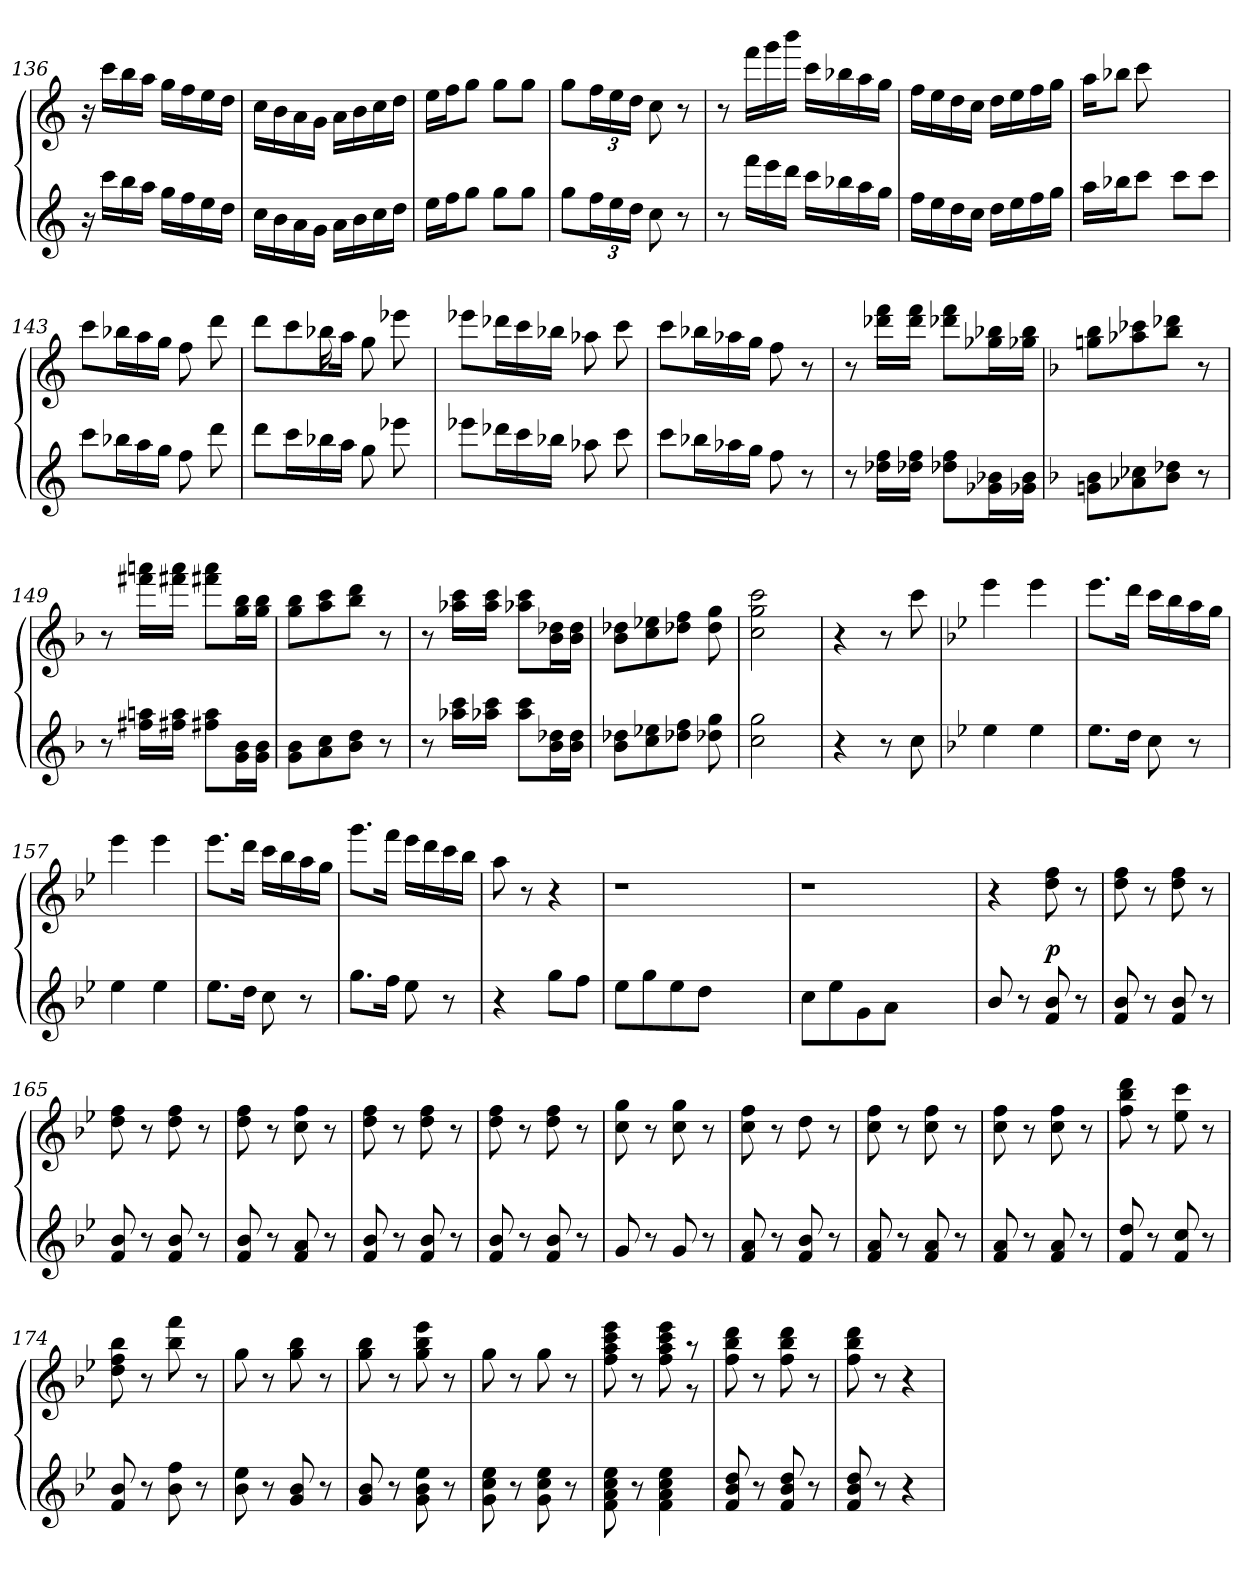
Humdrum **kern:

**kern	**kern	**dynam
*part1	*part1	*part1
*staff2	*staff1	*staff1/2
*clefG2	*clefG2	*
*k[]	*k[]	*
=136	=136	=136
16r	16r	.
16ccci\LL	16cccj\LL	.
16bbi\	16bbj\	.
16aai\JJ	16aaj\JJ	.
16ggi\LL	16ggj\LL	.
16ffi\	16ffj\	.
16eei\	16eej\	.
16ddi\JJ	16ddj\JJ	.
!!LO:LB:g=z
=137	=137	=137
16cci\LL	16ccj\LL	.
16bi\	16bj\	.
16ai\	16aj\	.
16gi\JJ	16gj\JJ	.
16ai\LL	16aj\LL	.
16bi\	16bj\	.
16cci\	16ccj\	.
16ddi\JJ	16ddj\JJ	.
=138	=138	=138
16eei\LL	16eej\LL	.
16ffi\J	16ffj\J	.
8ggi\J	8ggj\J	.
8ggi\L	8ggj\L	.
8ggi\J	8ggj\J	.
=139	=139	=139
8ggi\L	8ggj\L	.
24ffi\L	24ffj\L	.
24eei\	24eej\	.
24ddi\JJ	24ddj\JJ	.
8cci\	8ccj\	.
8r	8r	.
=140	=140	=140
8r	8r	.
16fffi\LL	16fffj\LL	.
16eeei\	16gggj\	.
16dddi\JJ	16bbbj\JJ	.
16ccci\LL	16cccj\LL	.
16bb-Xi\	16bb-Xj\	.
16aai\	16aaj\	.
16ggi\JJ	16ggj\JJ	.
=141	=141	=141
16ffi\LL	16ffj\LL	.
16eei\	16eej\	.
16ddi\	16ddj\	.
16cci\JJ	16ccj\JJ	.
16ddi\LL	16ddj\LL	.
16eei\	16eej\	.
16ffi\	16ffj\	.
16ggi\JJ	16ggj\JJ	.
=142	=142	=142
*	*^	*
16aai\LL	16aaj\KL	16ryy	.
16bb-Xi\J	8bb-Xj\J	16ryy	.
8ccci\J	.	8cccZ\	.
.	16ryy	.	.
8ccci\L	4ryy	4ryy	.
8ccci\J	.	.	.
*	*v	*v	*
!!LO:LB:g=z
=143	=143	=143
8ccci\L	8cccj\L	.
16bb-Xi\L	16bb-Xj\L	.
16aai\	16aaj\	.
16ggi\JJ	16ggj\JJ	.
8ffi\	8ffj\	.
8dddi\	8dddj\	.
=144	=144	=144
*	*^	*
8dddi\L	8dddj\L	8ryy	.
16ccci\L	8cccj\	16ryy	.
16bb-Xi\	.	16bb-XZ\	.
16aai\JJ	16aaj\Jk	4ryy	.
8ggi\	8ggj\	.	.
8eee-Xi\	8eee-Xj\	.	.
.	.	16ryy	.
*	*v	*v	*
=145	=145	=145
8eee-Xi\L	8eee-Xj\L	.
16ddd-Xi\L	16ddd-Xj\L	.
16ccci\	16cccj\	.
16bb-Xi\JJ	16bb-Xj\JJ	.
8aa-Xi\	8aa-Xj\	.
8ccci\	8cccj\	.
=146	=146	=146
8ccci\L	8cccj\L	.
16bb-Xi\L	16bb-Xj\L	.
16aa-Xi\	16aa-Xj\	.
16ggi\JJ	16ggj\JJ	.
8ffi\	8ffj\	.
8r	8r	.
=147	=147	=147
8r	8r	.
16dd-Xi\ 16ffi\LL	16fffj\ 16ddd-Xj\LL	.
16dd-Xi\ 16ffi\JJ	16ddd-j\ 16fffj\JJ	.
8dd-Xi\ 8ffi\L	8ddd-Xj\ 8fffj\L	.
16g-Xi\ 16b-Xi\L	16gg-Xj\ 16bb-Xj\L	.
16g-Xi\ 16b-i\JJ	16gg-Xj\ 16bb-j\JJ	.
!!LO:LB:g=z
=148	=148	=148
*k[b-]	*k[b-]	*
8gni\ 8b-i\L	8ggnj\ 8bb-j\L	.
8cc-Xi\ 8a-Xi\	8aa-Xj\ 8ccc-Xj\	.
8b-i\ 8dd-Xi\J	8ddd-Xj\ 8bb-j\J	.
8r	8r	.
=149	=149	=149
8r	8r	.
16ff#Xi\ 16aani\LL	16fff#Xj\ 16aaanj\LL	.
16ff#Xi\ 16aai\JJ	16fff#Xj\ 16aaaj\JJ	.
8ff#Xi\ 8aai\L	8fff#Xj\ 8aaaj\L	.
16gi\ 16b-i\L	16ggj\ 16bb-j\L	.
16gi\ 16b-i\JJ	16bb-j\ 16ggj\JJ	.
=150	=150	=150
8gi\ 8b-i\L	8ggj\ 8bb-j\L	.
8cci\ 8ai\	8aaj\ 8cccj\	.
8ddi\ 8b-i\J	8dddj\ 8bb-j\J	.
8r	8r	.
=151	=151	=151
8r	8r	.
16aa-Xi\ 16ccci\LL	16cccj\ 16aa-Xj\LL	.
16ccci\ 16aa-Xi\JJ	16cccj\ 16aa-j\JJ	.
8aa-i\ 8ccci\L	8aa-Xj\ 8cccj\L	.
16b-i\ 16dd-Xi\L	16b-j\ 16dd-Xj\L	.
16b-i\ 16dd-i\JJ	16b-j\ 16dd-j\JJ	.
=152	=152	=152
8b-i\ 8dd-Xi\L	8b-j\ 8dd-Xj\L	.
8cci\ 8ee-Xi\	8ccj\ 8ee-Xj\	.
8dd-Xi\ 8ffi\J	8ffj\ 8dd-Xj\J	.
8dd-Xi\ 8ggi\	8dd-j\ 8ggj\	.
=153	=153	=153
2cci\ 2ggi\	2ccj\ 2cccj\ 2ggj\	.
=154	=154	=154
4r	4r	.
8r	8r	.
8cci\	8cccj\	.
!!LO:PB:g=z
=155	=155	=155
*k[b-e-]	*k[b-e-]	*
4ee-i\	4eee-j\	.
4ee-i\	4eee-j\	.
=156	=156	=156
8.ee-i\L	8.eee-j\L	.
16ddi\Jk	16dddj\Jk	.
8cci\	16cccj\LL	.
.	16bb-j\	.
8r	16aaj\	.
.	16ggj\JJ	.
=157	=157	=157
4ee-i\	4eee-j\	.
4ee-i\	4eee-j\	.
=158	=158	=158
8.ee-i\L	8.eee-j\L	.
16ddi\Jk	16dddj\Jk	.
8cci\	16cccj\LL	.
.	16bb-j\	.
8r	16aaj\	.
.	16ggj\JJ	.
=159	=159	=159
8.ggi\L	8.gggj\L	.
16ffi\Jk	16fffj\Jk	.
8ee-i\	16eee-j\LL	.
.	16dddj\	.
8r	16cccj\	.
.	16bb-j\JJ	.
=160	=160	=160
4r	8aaj\	.
.	8r	.
8ggi\L	4r	.
8ffi\J	.	.
=161	=161	=161
8ee-i\L	1r	.
8ggi\	.	.
8ee-i\	.	.
8ddi\J	.	.
2ryy	.	.
=162	=162	=162
8cci\L	1r	.
8ee-i\	.	.
8gi\	.	.
8ai\J	.	.
2ryy	.	.
!!LO:LB:g=z
=163	=163	=163
8b-i/	4r	.
8r	.	.
!	!	!LO:DY:a=2
8b-i/ 8fi/	8ddj\ 8ffj\	p
8r	8r	.
=164	=164	=164
8b-i/ 8fi/	8ddj\ 8ffj\	.
8r	8r	.
8b-i/ 8fi/	8ddj\ 8ffj\	.
8r	8r	.
=165	=165	=165
8b-i/ 8fi/	8ddj\ 8ffj\	.
8r	8r	.
8b-i/ 8fi/	8ddj\ 8ffj\	.
8r	8r	.
=166	=166	=166
8b-i/ 8fi/	8ddj\ 8ffj\	.
8r	8r	.
8ai/ 8fi/	8ccj\ 8ffj\	.
8r	8r	.
=167	=167	=167
8b-i/ 8fi/	8ddj\ 8ffj\	.
8r	8r	.
8b-i/ 8fi/	8ddj\ 8ffj\	.
8r	8r	.
=168	=168	=168
8b-i/ 8fi/	8ddj\ 8ffj\	.
8r	8r	.
8b-i/ 8fi/	8ddj\ 8ffj\	.
8r	8r	.
=169	=169	=169
8gi/	8ccj\ 8ggj\	.
8r	8r	.
8gi/	8ccj\ 8ggj\	.
8r	8r	.
=170	=170	=170
8ai/ 8fi/	8ccj\ 8ffj\	.
8r	8r	.
8b-i/ 8fi/	8ddj\	.
8r	8r	.
!!LO:LB:g=z
=171	=171	=171
8ai/ 8fi/	8ccj\ 8ffj\	.
8r	8r	.
8ai/ 8fi/	8ccj\ 8ffj\	.
8r	8r	.
=172	=172	=172
8ai/ 8fi/	8ccj\ 8ffj\	.
8r	8r	.
8ai/ 8fi/	8ccj\ 8ffj\	.
8r	8r	.
=173	=173	=173
8ddi/ 8fi/	8ffj\ 8dddj\ 8bb-j\	.
8r	8r	.
8cci/ 8fi/	8ee-j\ 8cccj\	.
8r	8r	.
=174	=174	=174
8b-i/ 8fi/	8ddj\ 8ffj\ 8bb-j\	.
8r	8r	.
8b-i\ 8ffi\	8bb-j\ 8fffj\	.
8r	8r	.
=175	=175	=175
8b-i\ 8ee-i\	8ggj\	.
8r	8r	.
8b-i/ 8gi/	8ggj\ 8bb-j\	.
8r	8r	.
=176	=176	=176
8b-i/ 8gi/	8ggj\ 8bb-j\	.
8r	8r	.
8gi\ 8b-i\ 8ee-i\	8ggj\ 8bb-j\ 8eee-j\	.
8r	8r	.
=177	=177	=177
8gi\ 8cci\ 8ee-i\	8ggj\	.
8r	8r	.
8gi\ 8cci\ 8ee-i\	8ggj\	.
8r	8r	.
=178	=178	=178
*	*^	*
8fi\ 8ai\ 8ee-i\ 8cci\	8eee-j\ 8cccj\ 8aaj\ 8ffj\	8ryy	.
8r	8r	8ryy	.
4fi\ 4ai\ 4cci\ 4ee-i\	8ffj\ 8aaj\ 8cccj\ 8eee-j\	8ryy	.
.	8r	8r	.
*	*v	*v	*
!!LO:LB:g=z
=179	=179	=179
8fi/ 8ddi/ 8b-i/	8ffj\ 8bb-j\ 8dddj\	.
8r	8r	.
8ddi/ 8b-i/ 8fi/	8ffj\ 8dddj\ 8bb-j\	.
8r	8r	.
=180	=180	=180
8ddi/ 8b-i/ 8fi/	8ffj\ 8dddj\ 8bb-j\	.
8r	8r	.
4r	4r	.
=	=	=
*-	*-	*-
